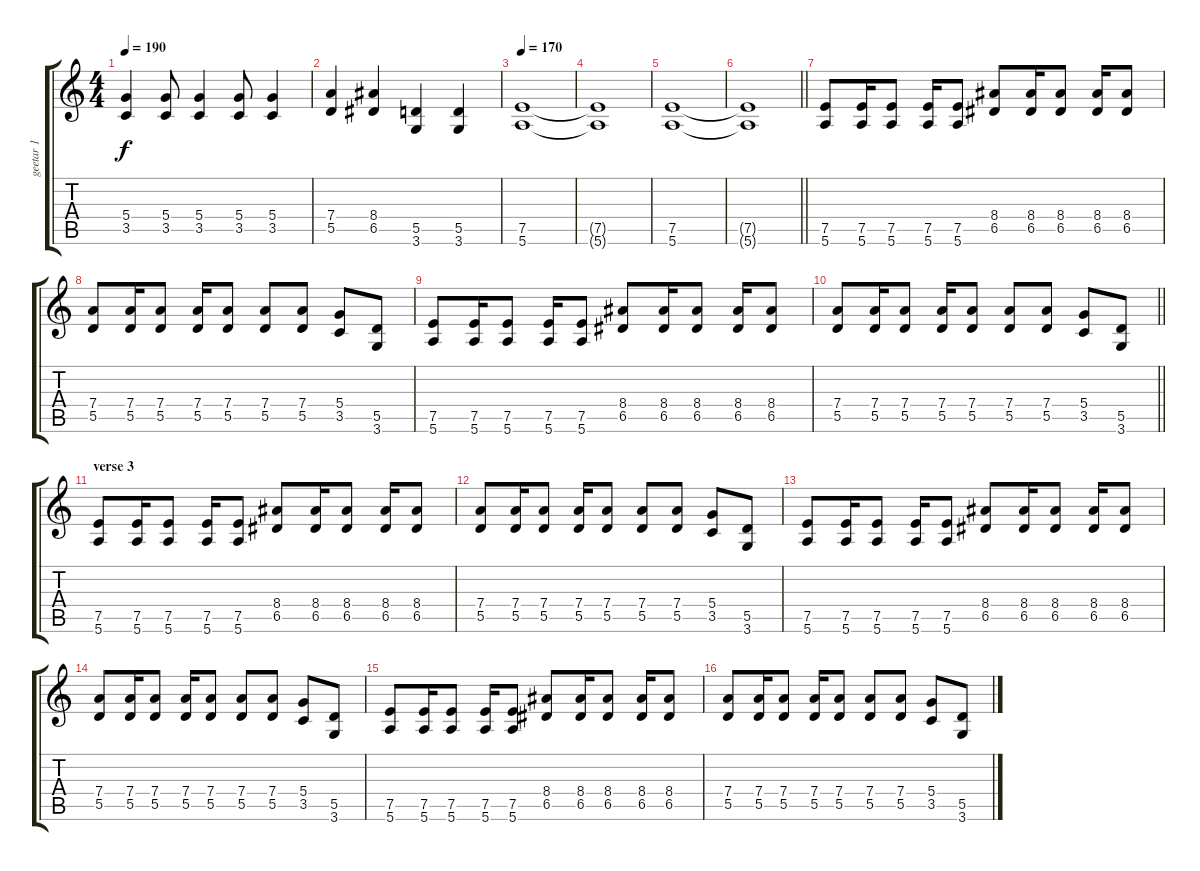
\track ("geetar 1" "geetar 1") {instrument distortionguitar}
\staff {score tabs}
\tuning (E4 B3 G3 D3 A2 E2) {hide}
\ts (4 4)
\tempo 190
\clef g2
\ks c
(5.4 3.5).4{dy f} (5.4 3.5).8 (5.4 3.5).4 (5.4 3.5).8 (5.4 3.5).4 |
(7.4 5.5).4 (8.4 6.5).4 (5.5 3.6).4 (5.5 3.6).4 |
\tempo 170
(7.5 5.6).1 |
(7.5{t} 5.6{t}).1 |
(7.5 5.6).1 |
\barLineRight lightlight
(7.5{t} 5.6{t}).1 |
(7.5 5.6).8 (7.5 5.6).16 (7.5 5.6).8 (7.5 5.6).16 (7.5 5.6).8 (8.4 6.5).8 (8.4 6.5).16 (8.4 6.5).8 (8.4 6.5).16 (8.4 6.5).8 |
(7.4 5.5).8 (7.4 5.5).16 (7.4 5.5).8 (7.4 5.5).16 (7.4 5.5).8 (7.4 5.5).8 (7.4 5.5).8 (5.4 3.5).8 (5.5 3.6).8 |
(7.5 5.6).8 (7.5 5.6).16 (7.5 5.6).8 (7.5 5.6).16 (7.5 5.6).8 (8.4 6.5).8 (8.4 6.5).16 (8.4 6.5).8 (8.4 6.5).16 (8.4 6.5).8 |
\barLineRight lightlight
(7.4 5.5).8 (7.4 5.5).16 (7.4 5.5).8 (7.4 5.5).16 (7.4 5.5).8 (7.4 5.5).8 (7.4 5.5).8 (5.4 3.5).8 (5.5 3.6).8 |
\section ("" "verse 3")
(7.5 5.6).8 (7.5 5.6).16 (7.5 5.6).8 (7.5 5.6).16 (7.5 5.6).8 (8.4 6.5).8 (8.4 6.5).16 (8.4 6.5).8 (8.4 6.5).16 (8.4 6.5).8 |
(7.4 5.5).8 (7.4 5.5).16 (7.4 5.5).8 (7.4 5.5).16 (7.4 5.5).8 (7.4 5.5).8 (7.4 5.5).8 (5.4 3.5).8 (5.5 3.6).8 |
(7.5 5.6).8 (7.5 5.6).16 (7.5 5.6).8 (7.5 5.6).16 (7.5 5.6).8 (8.4 6.5).8 (8.4 6.5).16 (8.4 6.5).8 (8.4 6.5).16 (8.4 6.5).8 |
(7.4 5.5).8 (7.4 5.5).16 (7.4 5.5).8 (7.4 5.5).16 (7.4 5.5).8 (7.4 5.5).8 (7.4 5.5).8 (5.4 3.5).8 (5.5 3.6).8 |
(7.5 5.6).8 (7.5 5.6).16 (7.5 5.6).8 (7.5 5.6).16 (7.5 5.6).8 (8.4 6.5).8 (8.4 6.5).16 (8.4 6.5).8 (8.4 6.5).16 (8.4 6.5).8 |
(7.4 5.5).8 (7.4 5.5).16 (7.4 5.5).8 (7.4 5.5).16 (7.4 5.5).8 (7.4 5.5).8 (7.4 5.5).8 (5.4 3.5).8 (5.5 3.6).8
